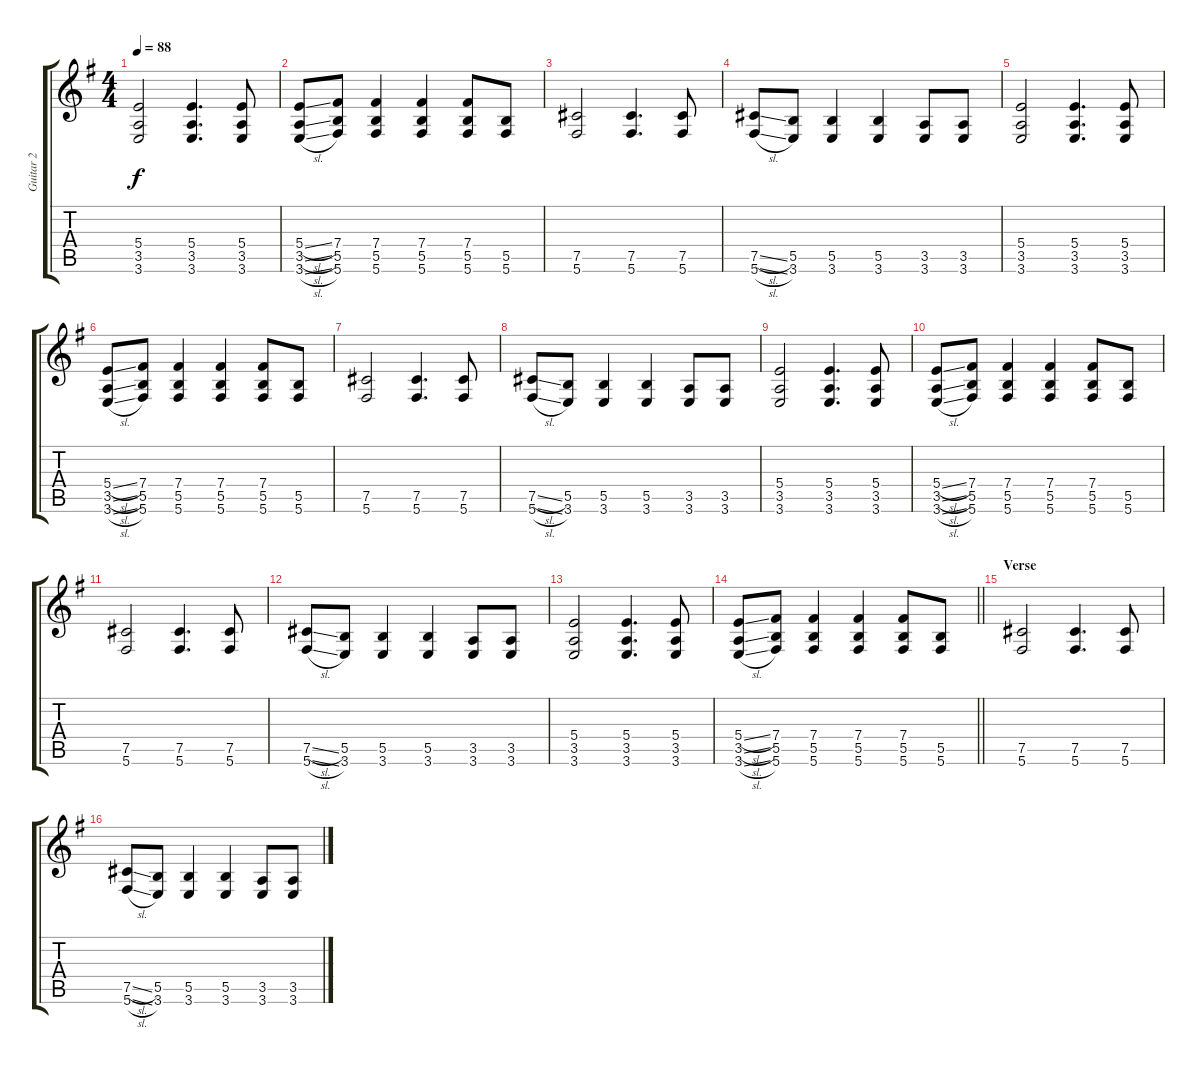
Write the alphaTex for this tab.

\track ("Guitar 2" "Guitar 2") {instrument distortionguitar}
\staff {score tabs}
\tuning (Db4 Ab3 E3 B2 Gb2 Db2) {hide}
\ts (4 4)
\tempo 88
\clef g2
\ks g
(5.4 3.5 3.6).2{dy f} (5.4 3.5 3.6).4{d} (5.4 3.5 3.6).8 |
(5.4{sl} 3.5{sl} 3.6{sl}).8 (7.4 5.5 5.6).8 (7.4 5.5 5.6).4 (7.4 5.5 5.6).4 (7.4 5.5 5.6).8 (5.5 5.6).8 |
(7.5 5.6).2 (7.5 5.6).4{d} (7.5 5.6).8 |
(7.5{sl} 5.6{sl}).8 (5.5 3.6).8 (5.5 3.6).4 (5.5 3.6).4 (3.5 3.6).8 (3.5 3.6).8 |
(5.4 3.5 3.6).2 (5.4 3.5 3.6).4{d} (5.4 3.5 3.6).8 |
(5.4{sl} 3.5{sl} 3.6{sl}).8 (7.4 5.5 5.6).8 (7.4 5.5 5.6).4 (7.4 5.5 5.6).4 (7.4 5.5 5.6).8 (5.5 5.6).8 |
(7.5 5.6).2 (7.5 5.6).4{d} (7.5 5.6).8 |
(7.5{sl} 5.6{sl}).8 (5.5 3.6).8 (5.5 3.6).4 (5.5 3.6).4 (3.5 3.6).8 (3.5 3.6).8 |
(5.4 3.5 3.6).2 (5.4 3.5 3.6).4{d} (5.4 3.5 3.6).8 |
(5.4{sl} 3.5{sl} 3.6{sl}).8 (7.4 5.5 5.6).8 (7.4 5.5 5.6).4 (7.4 5.5 5.6).4 (7.4 5.5 5.6).8 (5.5 5.6).8 |
(7.5 5.6).2 (7.5 5.6).4{d} (7.5 5.6).8 |
(7.5{sl} 5.6{sl}).8 (5.5 3.6).8 (5.5 3.6).4 (5.5 3.6).4 (3.5 3.6).8 (3.5 3.6).8 |
(5.4 3.5 3.6).2 (5.4 3.5 3.6).4{d} (5.4 3.5 3.6).8 |
\barLineRight lightlight
(5.4{sl} 3.5{sl} 3.6{sl}).8 (7.4 5.5 5.6).8 (7.4 5.5 5.6).4 (7.4 5.5 5.6).4 (7.4 5.5 5.6).8 (5.5 5.6).8 |
\section ("" "Verse")
(7.5 5.6).2{instrument electricguitarclean} (7.5 5.6).4{d} (7.5 5.6).8 |
(7.5{sl} 5.6{sl}).8 (5.5 3.6).8 (5.5 3.6).4 (5.5 3.6).4 (3.5 3.6).8 (3.5 3.6).8
